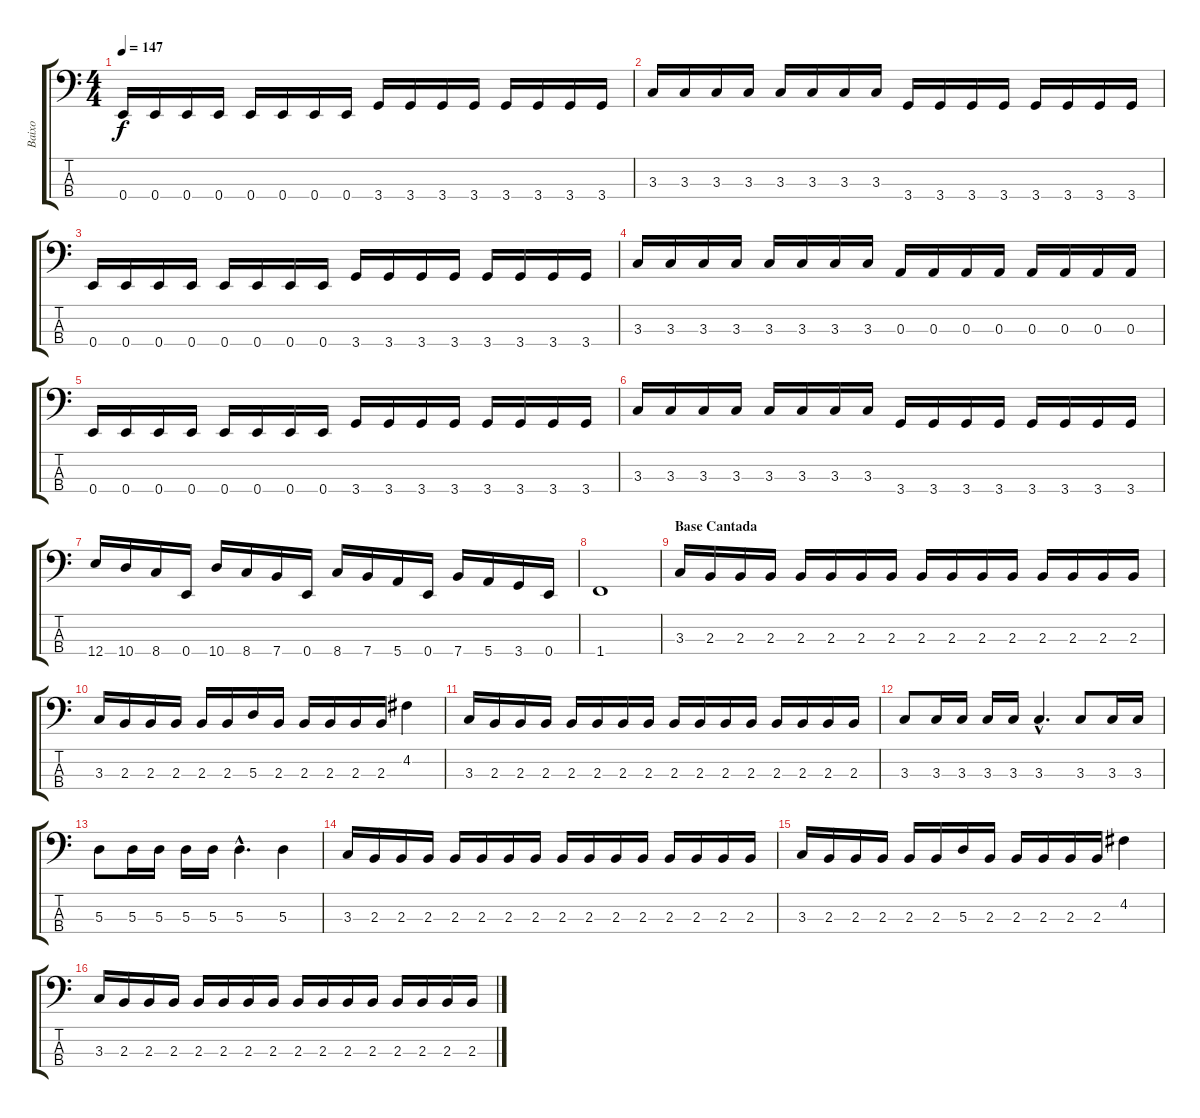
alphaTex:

\track ("Baixo" "Baixo") {instrument electricbassfinger}
\staff {score tabs}
\tuning (G2 D2 A1 E1) {hide}
\ts (4 4)
\tempo 147
\clef f4
\ks c
0.4.16{dy f} 0.4.16 0.4.16 0.4.16 0.4.16 0.4.16 0.4.16 0.4.16 3.4.16 3.4.16 3.4.16 3.4.16 3.4.16 3.4.16 3.4.16 3.4.16 |
3.3.16 3.3.16 3.3.16 3.3.16 3.3.16 3.3.16 3.3.16 3.3.16 3.4.16 3.4.16 3.4.16 3.4.16 3.4.16 3.4.16 3.4.16 3.4.16 |
0.4.16 0.4.16 0.4.16 0.4.16 0.4.16 0.4.16 0.4.16 0.4.16 3.4.16 3.4.16 3.4.16 3.4.16 3.4.16 3.4.16 3.4.16 3.4.16 |
3.3.16 3.3.16 3.3.16 3.3.16 3.3.16 3.3.16 3.3.16 3.3.16 0.3.16 0.3.16 0.3.16 0.3.16 0.3.16 0.3.16 0.3.16 0.3.16 |
0.4.16 0.4.16 0.4.16 0.4.16 0.4.16 0.4.16 0.4.16 0.4.16 3.4.16 3.4.16 3.4.16 3.4.16 3.4.16 3.4.16 3.4.16 3.4.16 |
3.3.16 3.3.16 3.3.16 3.3.16 3.3.16 3.3.16 3.3.16 3.3.16 3.4.16 3.4.16 3.4.16 3.4.16 3.4.16 3.4.16 3.4.16 3.4.16 |
12.4.16 10.4.16 8.4.16 0.4.16 10.4.16 8.4.16 7.4.16 0.4.16 8.4.16 7.4.16 5.4.16 0.4.16 7.4.16 5.4.16 3.4.16 0.4.16 |
1.4.1 |
\section ("" "Base Cantada")
3.3.16 2.3.16 2.3.16 2.3.16 2.3.16 2.3.16 2.3.16 2.3.16 2.3.16 2.3.16 2.3.16 2.3.16 2.3.16 2.3.16 2.3.16 2.3.16 |
3.3.16 2.3.16 2.3.16 2.3.16 2.3.16 2.3.16 5.3.16 2.3.16 2.3.16 2.3.16 2.3.16 2.3.16 4.2.4 |
3.3.16 2.3.16 2.3.16 2.3.16 2.3.16 2.3.16 2.3.16 2.3.16 2.3.16 2.3.16 2.3.16 2.3.16 2.3.16 2.3.16 2.3.16 2.3.16 |
3.3.8 3.3.16 3.3.16 3.3.16 3.3.16 3.3{hac}.4{d} 3.3.8 3.3.16 3.3.16 |
5.3.8 5.3.16 5.3.16 5.3.16 5.3.16 5.3{hac}.4{d} 5.3.4 |
3.3.16 2.3.16 2.3.16 2.3.16 2.3.16 2.3.16 2.3.16 2.3.16 2.3.16 2.3.16 2.3.16 2.3.16 2.3.16 2.3.16 2.3.16 2.3.16 |
3.3.16 2.3.16 2.3.16 2.3.16 2.3.16 2.3.16 5.3.16 2.3.16 2.3.16 2.3.16 2.3.16 2.3.16 4.2.4 |
3.3.16 2.3.16 2.3.16 2.3.16 2.3.16 2.3.16 2.3.16 2.3.16 2.3.16 2.3.16 2.3.16 2.3.16 2.3.16 2.3.16 2.3.16 2.3.16
